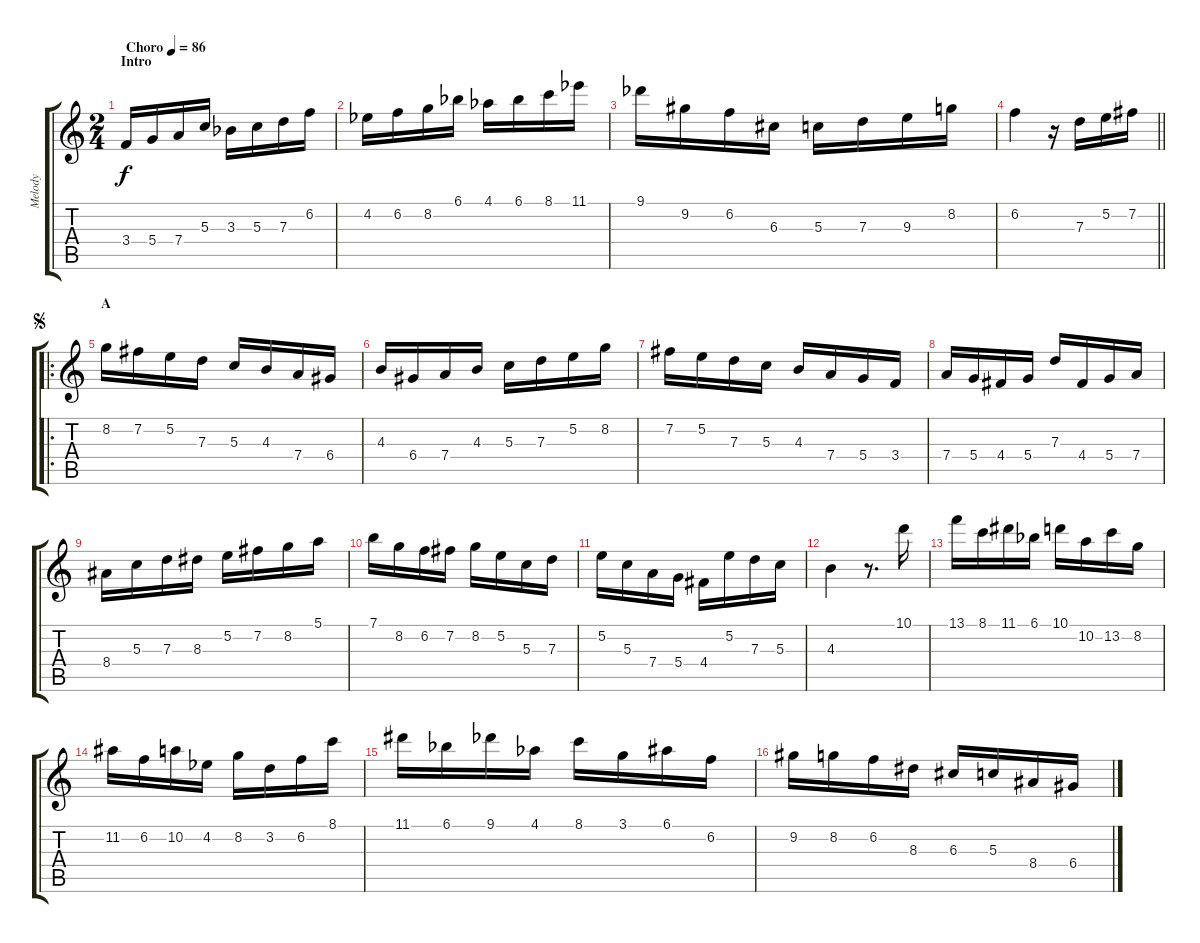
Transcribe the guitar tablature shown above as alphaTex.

\track ("Melody" "Melody") {instrument electricguitarjazz}
\staff {score tabs}
\tuning (E4 B3 G3 D3 A2 E2) {hide}
\ts (2 4)
\section ("" "Intro")
\tempo (86 "Choro")
\clef g2
\ks c
3.4.16{dy f instrument electricguitarjazz} 5.4.16 7.4.16 5.3.16 3.3{acc b}.16 5.3.16 7.3.16 6.2.16 |
4.2{acc b}.16 6.2.16 8.2.16 6.1{acc b}.16 4.1{acc b}.16 6.1{acc b}.16 8.1.16 11.1{acc b}.16 |
9.1{acc b}.16 9.2.16 6.2.16 6.3.16 5.3.16 7.3.16 9.3.16 8.2.16 |
\barLineRight lightlight
6.2.4 r.16 7.3.16 5.2.16 7.2.16 |
\ro
\section ("" "A")
\jump segno
8.2.16 7.2.16 5.2.16 7.3.16 5.3.16 4.3.16 7.4.16 6.4.16 |
4.3.16 6.4.16 7.4.16 4.3.16 5.3.16 7.3.16 5.2.16 8.2.16 |
7.2.16 5.2.16 7.3.16 5.3.16 4.3.16 7.4.16 5.4.16 3.4.16 |
7.4.16 5.4.16 4.4.16 5.4.16 7.3.16 4.4.16 5.4.16 7.4.16 |
8.4.16 5.3.16 7.3.16 8.3.16 5.2.16 7.2.16 8.2.16 5.1.16 |
7.1.16 8.2.16 6.2.16 7.2.16 8.2.16 5.2.16 5.3.16 7.3.16 |
5.2.16 5.3.16 7.4.16 5.4.16 4.4.16 5.2.16 7.3.16 5.3.16 |
4.3.4 r.8{d} 10.1.16 |
13.1.16 8.1.16 11.1.16 6.1{acc b}.16 10.1.16 10.2.16 13.2.16 8.2.16 |
11.2.16 6.2.16 10.2.16 4.2{acc b}.16 8.2.16 3.2.16 6.2.16 8.1.16 |
11.1.16 6.1{acc b}.16 9.1{acc b}.16 4.1{acc b}.16 8.1.16 3.1.16 6.1.16 6.2.16 |
9.2.16 8.2.16 6.2.16 8.3.16 6.3.16 5.3.16 8.4.16 6.4.16
